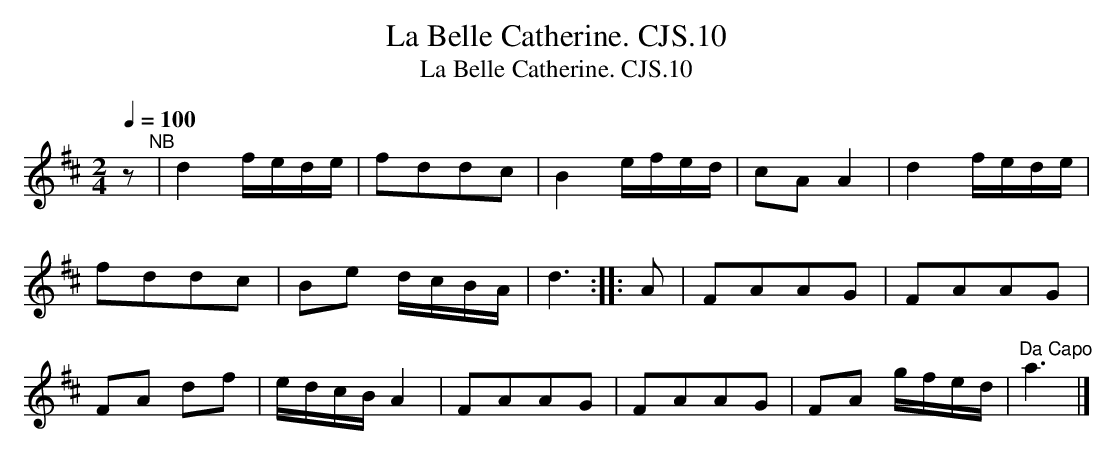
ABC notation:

X:1
T:Belle Catherine. CJS.10, La
T:La Belle Catherine. CJS.10
M:2/4
L:1/16
Q:1/4=100
K:D
z2"^NB"|d4 fede|f2d2d2c2|B4 efed|c2A2 A4|d4 fede|
f2d2d2c2|B2e2 dcBA|d6:||:A2|F2A2A2G2|F2A2A2G2|
F2A2 d2f2|edcB A4|F2A2A2G2|F2A2A2G2|F2A2 gfed|"^Da Capo"a6|]
